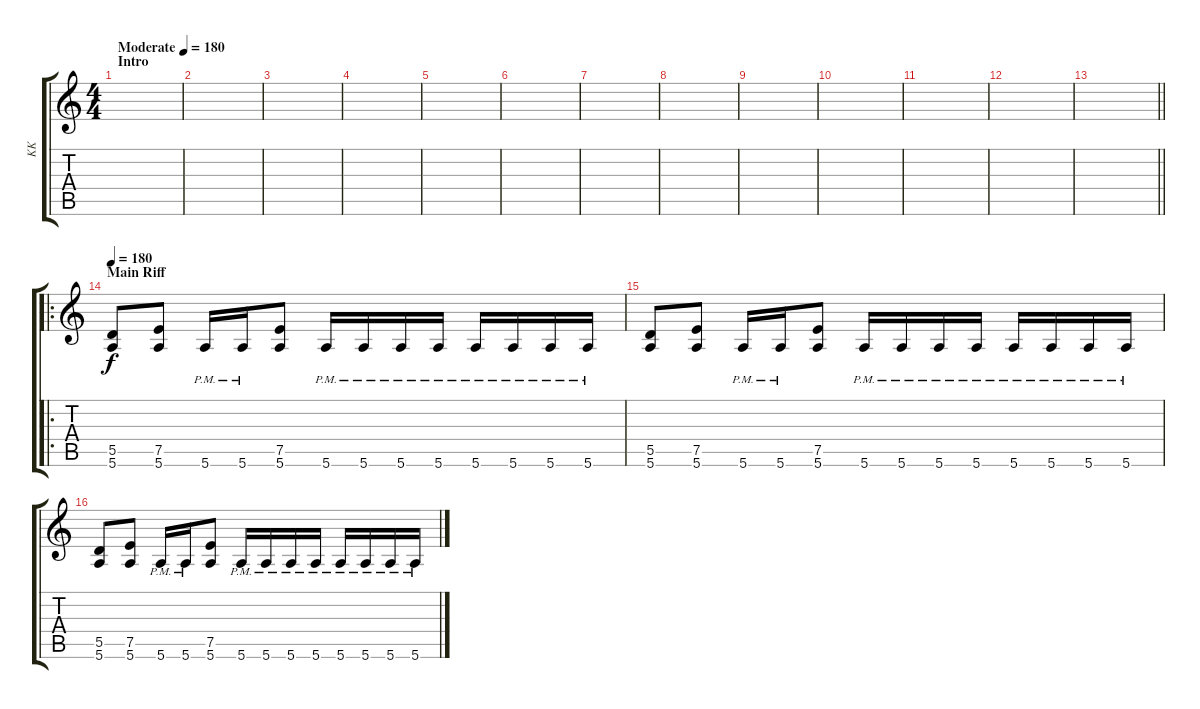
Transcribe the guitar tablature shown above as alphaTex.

\track ("KK" "KK") {instrument overdrivenguitar}
\staff {score tabs}
\tuning (E4 B3 G3 D3 A2 E2) {hide}
\ts (4 4)
\section ("" "Intro")
\tempo (180 "Moderate")
\tempo 80
\tempo (180 "Moderate")
\clef g2
\ks c
|
|
|
|
|
|
|
|
|
|
|
|
\barLineRight lightlight
|
\ro
\section ("" "Main Riff")
\tempo 180
(5.5 5.6).8 (7.5 5.6).8 5.6{pm}.16 5.6{pm}.16 (7.5 5.6).8 5.6{pm}.16 5.6{pm}.16 5.6{pm}.16 5.6{pm}.16 5.6{pm}.16 5.6{pm}.16 5.6{pm}.16 5.6{pm}.16 |
(5.5 5.6).8 (7.5 5.6).8 5.6{pm}.16 5.6{pm}.16 (7.5 5.6).8 5.6{pm}.16 5.6{pm}.16 5.6{pm}.16 5.6{pm}.16 5.6{pm}.16 5.6{pm}.16 5.6{pm}.16 5.6{pm}.16 |
(5.5 5.6).8 (7.5 5.6).8 5.6{pm}.16 5.6{pm}.16 (7.5 5.6).8 5.6{pm}.16 5.6{pm}.16 5.6{pm}.16 5.6{pm}.16 5.6{pm}.16 5.6{pm}.16 5.6{pm}.16 5.6{pm}.16
